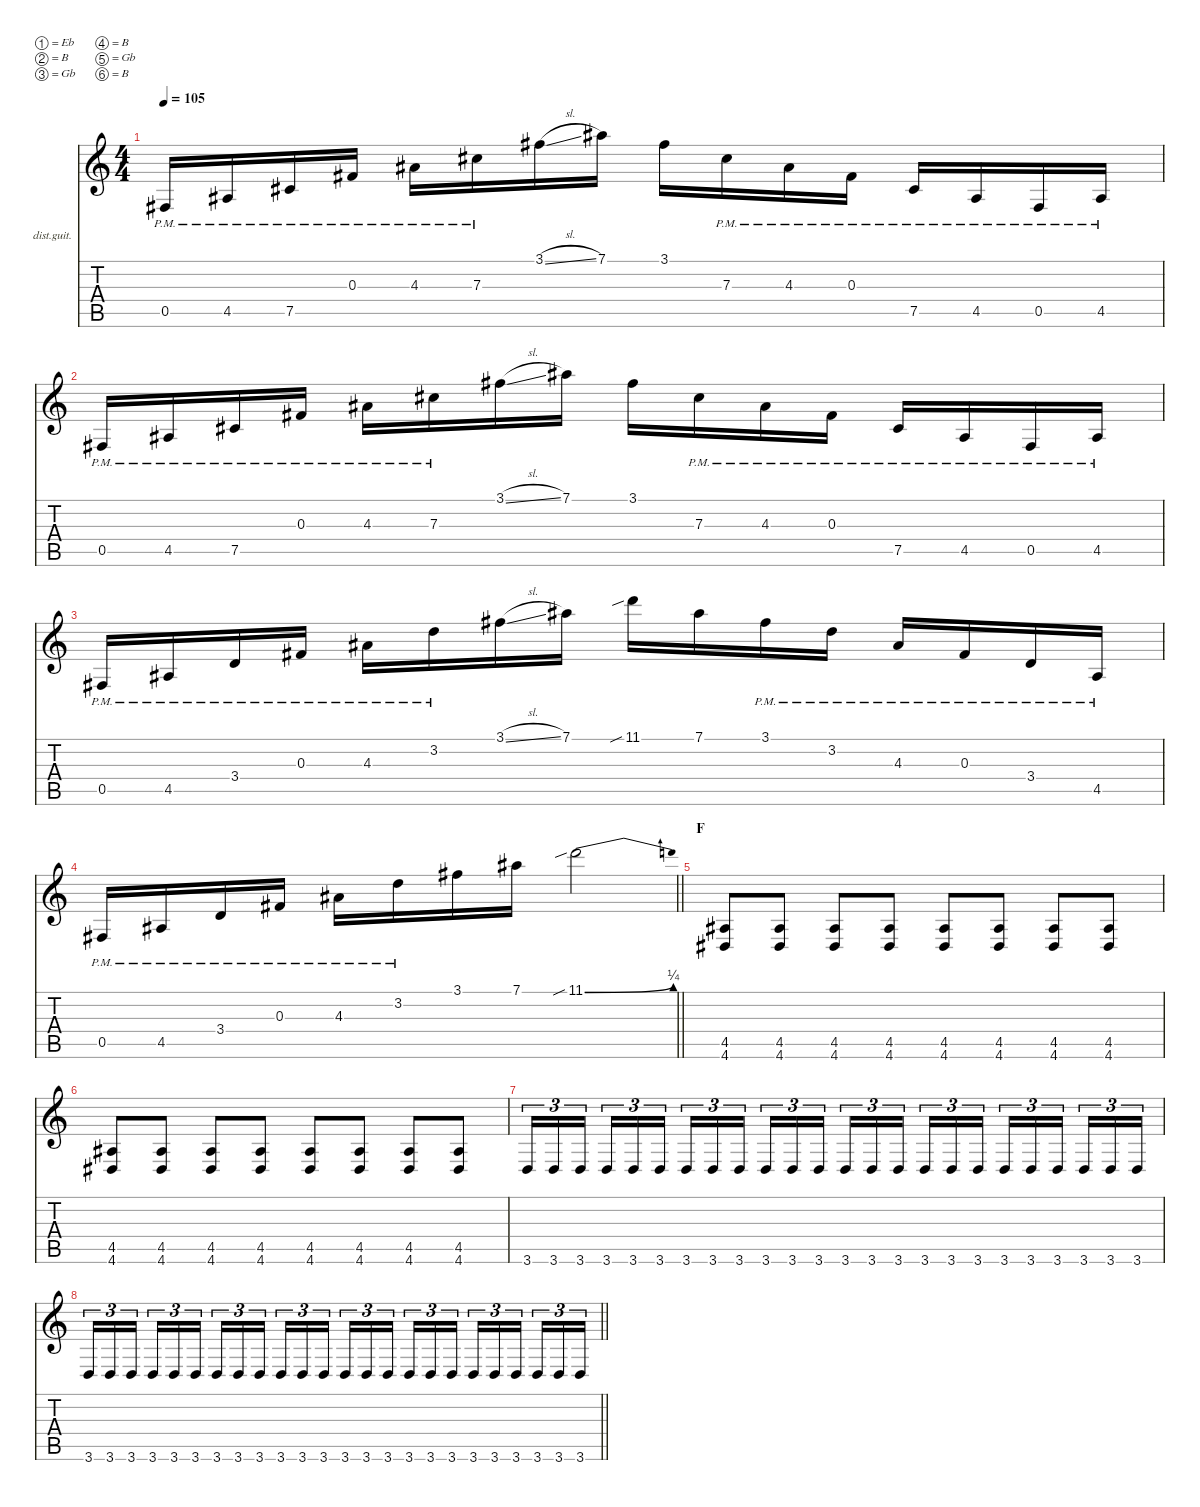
\defaultSystemsLayout 4
\hideDynamics
\bracketExtendMode nobrackets
\firstSystemTrackNameOrientation horizontal
\otherSystemsTrackNameOrientation horizontal
\track ("Guitar I" "dist.guit.") {instrument distortionguitar}
\staff {score tabs}
\tuning (Eb4 B3 Gb3 B2 Gb2 B1)
\ts (4 4)
\tempo 105
\clef g2
\ks c
0.5{pm acc #}.16{dy f beam Up} 4.5{pm acc #}.16{beam Up} 7.5{pm acc #}.16{beam Up} 0.3{pm acc #}.16{beam Up} 4.3{pm acc #}.16{beam Down} 7.3{pm acc #}.16{beam Down} 3.1{sl acc #}.16{beam Down} 7.1{acc #}.16{beam Down} 3.1{acc #}.16{beam Down} 7.3{pm acc #}.16{beam Down} 4.3{pm acc #}.16{beam Down} 0.3{pm acc #}.16{beam Down} 7.5{pm acc #}.16{beam Up} 4.5{pm acc #}.16{beam Up} 0.5{pm acc #}.16{beam Up} 4.5{pm acc #}.16{beam Up} |
0.5{pm acc #}.16{beam Up} 4.5{pm acc #}.16{beam Up} 7.5{pm acc #}.16{beam Up} 0.3{pm acc #}.16{beam Up} 4.3{pm acc #}.16{beam Down} 7.3{pm acc #}.16{beam Down} 3.1{sl acc #}.16{beam Down} 7.1{acc #}.16{beam Down} 3.1{acc #}.16{beam Down} 7.3{pm acc #}.16{beam Down} 4.3{pm acc #}.16{beam Down} 0.3{pm acc #}.16{beam Down} 7.5{pm acc #}.16{beam Up} 4.5{pm acc #}.16{beam Up} 0.5{pm acc #}.16{beam Up} 4.5{pm acc #}.16{beam Up} |
0.5{pm acc #}.16{beam Up} 4.5{pm acc #}.16{beam Up} 3.4{pm}.16{beam Up} 0.3{pm acc #}.16{beam Up} 4.3{pm acc #}.16{beam Down} 3.2{pm}.16{beam Down} 3.1{sl acc #}.16{beam Down} 7.1{acc #}.16{beam Down} 11.1{sib}.16{beam Down} 7.1{acc #}.16{beam Down} 3.1{pm acc #}.16{beam Down} 3.2{pm}.16{beam Down} 4.3{pm acc #}.16{beam Up} 0.3{pm acc #}.16{beam Up} 3.4{pm}.16{beam Up} 4.5{pm acc #}.16{beam Up} |
\barLineRight lightlight
0.5{pm acc #}.16{beam Up} 4.5{pm acc #}.16{beam Up} 3.4{pm}.16{beam Up} 0.3{pm acc #}.16{beam Up} 4.3{pm acc #}.16{beam Down} 3.2{pm}.16{beam Down} 3.1{acc #}.16{beam Down} 7.1{acc #}.16{beam Down} 11.1{be (bend 0 0 15 1) sib}.2{beam Down} |
\section ("" "F")
(4.5{acc #} 4.6{acc #}).8{beam Up} (4.5{acc #} 4.6{acc #}).8{beam Up} (4.5{acc #} 4.6{acc #}).8{beam Up} (4.5{acc #} 4.6{acc #}).8{beam Up} (4.5{acc #} 4.6{acc #}).8{beam Up} (4.5{acc #} 4.6{acc #}).8{beam Up} (4.5{acc #} 4.6{acc #}).8{beam Up} (4.5{acc #} 4.6{acc #}).8{beam Up} |
(4.5{acc #} 4.6{acc #}).8{beam Up} (4.5{acc #} 4.6{acc #}).8{beam Up} (4.5{acc #} 4.6{acc #}).8{beam Up} (4.5{acc #} 4.6{acc #}).8{beam Up} (4.5{acc #} 4.6{acc #}).8{beam Up} (4.5{acc #} 4.6{acc #}).8{beam Up} (4.5{acc #} 4.6{acc #}).8{beam Up} (4.5{acc #} 4.6{acc #}).8{beam Up} |
3.6.16{tu (3 2) beam Up} 3.6.16{tu (3 2) beam Up} 3.6.16{tu (3 2) beam Up} 3.6.16{tu (3 2) beam Up} 3.6.16{tu (3 2) beam Up} 3.6.16{tu (3 2) beam Up} 3.6.16{tu (3 2) beam Up} 3.6.16{tu (3 2) beam Up} 3.6.16{tu (3 2) beam Up} 3.6.16{tu (3 2) beam Up} 3.6.16{tu (3 2) beam Up} 3.6.16{tu (3 2) beam Up} 3.6.16{tu (3 2) beam Up} 3.6.16{tu (3 2) beam Up} 3.6.16{tu (3 2) beam Up} 3.6.16{tu (3 2) beam Up} 3.6.16{tu (3 2) beam Up} 3.6.16{tu (3 2) beam Up} 3.6.16{tu (3 2) beam Up} 3.6.16{tu (3 2) beam Up} 3.6.16{tu (3 2) beam Up} 3.6.16{tu (3 2) beam Up} 3.6.16{tu (3 2) beam Up} 3.6.16{tu (3 2) beam Up} |
\barLineRight lightlight
3.6.16{tu (3 2) beam Up} 3.6.16{tu (3 2) beam Up} 3.6.16{tu (3 2) beam Up} 3.6.16{tu (3 2) beam Up} 3.6.16{tu (3 2) beam Up} 3.6.16{tu (3 2) beam Up} 3.6.16{tu (3 2) beam Up} 3.6.16{tu (3 2) beam Up} 3.6.16{tu (3 2) beam Up} 3.6.16{tu (3 2) beam Up} 3.6.16{tu (3 2) beam Up} 3.6.16{tu (3 2) beam Up} 3.6.16{tu (3 2) beam Up} 3.6.16{tu (3 2) beam Up} 3.6.16{tu (3 2) beam Up} 3.6.16{tu (3 2) beam Up} 3.6.16{tu (3 2) beam Up} 3.6.16{tu (3 2) beam Up} 3.6.16{tu (3 2) beam Up} 3.6.16{tu (3 2) beam Up} 3.6.16{tu (3 2) beam Up} 3.6.16{tu (3 2) beam Up} 3.6.16{tu (3 2) beam Up} 3.6.16{tu (3 2) beam Up}
